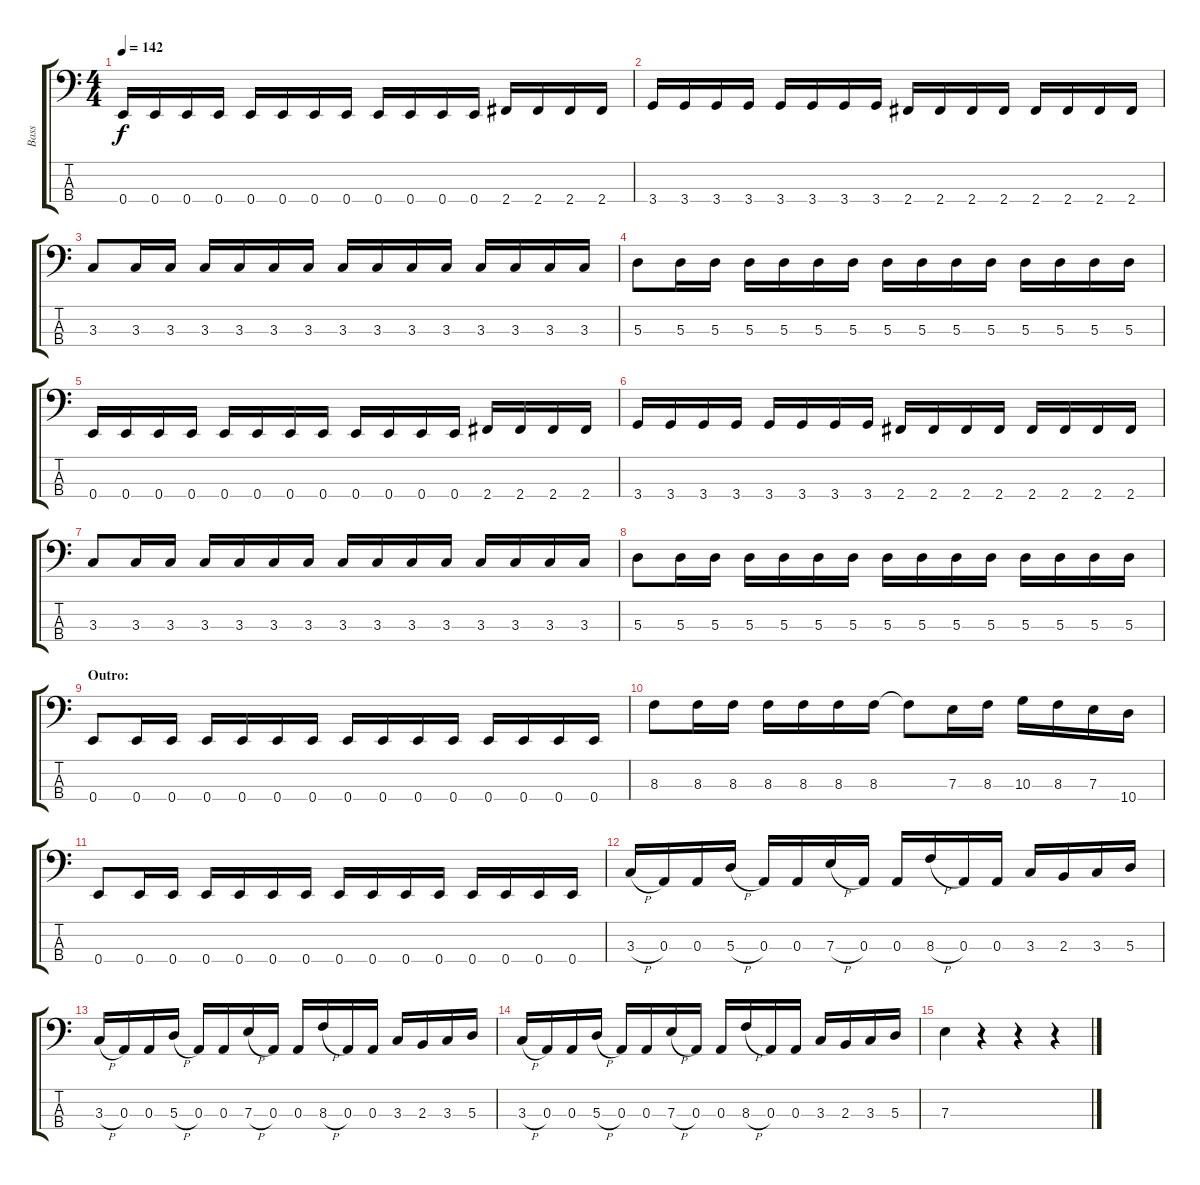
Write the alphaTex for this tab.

\track ("Bass" "Bass") {instrument slapbass2}
\staff {score tabs}
\tuning (G2 D2 A1 E1) {hide}
\ts (4 4)
\tempo 142
\clef f4
\ks c
0.4.16{dy f} 0.4.16 0.4.16 0.4.16 0.4.16 0.4.16 0.4.16 0.4.16 0.4.16 0.4.16 0.4.16 0.4.16 2.4.16 2.4.16 2.4.16 2.4.16 |
3.4.16 3.4.16 3.4.16 3.4.16 3.4.16 3.4.16 3.4.16 3.4.16 2.4.16 2.4.16 2.4.16 2.4.16 2.4.16 2.4.16 2.4.16 2.4.16 |
3.3.8 3.3.16 3.3.16 3.3.16 3.3.16 3.3.16 3.3.16 3.3.16 3.3.16 3.3.16 3.3.16 3.3.16 3.3.16 3.3.16 3.3.16 |
5.3.8 5.3.16 5.3.16 5.3.16 5.3.16 5.3.16 5.3.16 5.3.16 5.3.16 5.3.16 5.3.16 5.3.16 5.3.16 5.3.16 5.3.16 |
0.4.16 0.4.16 0.4.16 0.4.16 0.4.16 0.4.16 0.4.16 0.4.16 0.4.16 0.4.16 0.4.16 0.4.16 2.4.16 2.4.16 2.4.16 2.4.16 |
3.4.16 3.4.16 3.4.16 3.4.16 3.4.16 3.4.16 3.4.16 3.4.16 2.4.16 2.4.16 2.4.16 2.4.16 2.4.16 2.4.16 2.4.16 2.4.16 |
3.3.8 3.3.16 3.3.16 3.3.16 3.3.16 3.3.16 3.3.16 3.3.16 3.3.16 3.3.16 3.3.16 3.3.16 3.3.16 3.3.16 3.3.16 |
5.3.8 5.3.16 5.3.16 5.3.16 5.3.16 5.3.16 5.3.16 5.3.16 5.3.16 5.3.16 5.3.16 5.3.16 5.3.16 5.3.16 5.3.16 |
\section ("" "Outro:")
0.4.8 0.4.16 0.4.16 0.4.16 0.4.16 0.4.16 0.4.16 0.4.16 0.4.16 0.4.16 0.4.16 0.4.16 0.4.16 0.4.16 0.4.16 |
8.3.8 8.3.16 8.3.16 8.3.16 8.3.16 8.3.16 8.3.16 8.3{t}.8 7.3.16 8.3.16 10.3.16 8.3.16 7.3.16 10.4.16 |
0.4.8 0.4.16 0.4.16 0.4.16 0.4.16 0.4.16 0.4.16 0.4.16 0.4.16 0.4.16 0.4.16 0.4.16 0.4.16 0.4.16 0.4.16 |
3.3{h}.16 0.3.16 0.3.16 5.3{h}.16 0.3.16 0.3.16 7.3{h}.16 0.3.16 0.3.16 8.3{h}.16 0.3.16 0.3.16 3.3.16 2.3.16 3.3.16 5.3.16 |
3.3{h}.16 0.3.16 0.3.16 5.3{h}.16 0.3.16 0.3.16 7.3{h}.16 0.3.16 0.3.16 8.3{h}.16 0.3.16 0.3.16 3.3.16 2.3.16 3.3.16 5.3.16 |
3.3{h}.16 0.3.16 0.3.16 5.3{h}.16 0.3.16 0.3.16 7.3{h}.16 0.3.16 0.3.16 8.3{h}.16 0.3.16 0.3.16 3.3.16 2.3.16 3.3.16 5.3.16 |
7.3.4 r.4 r.4 r.4
